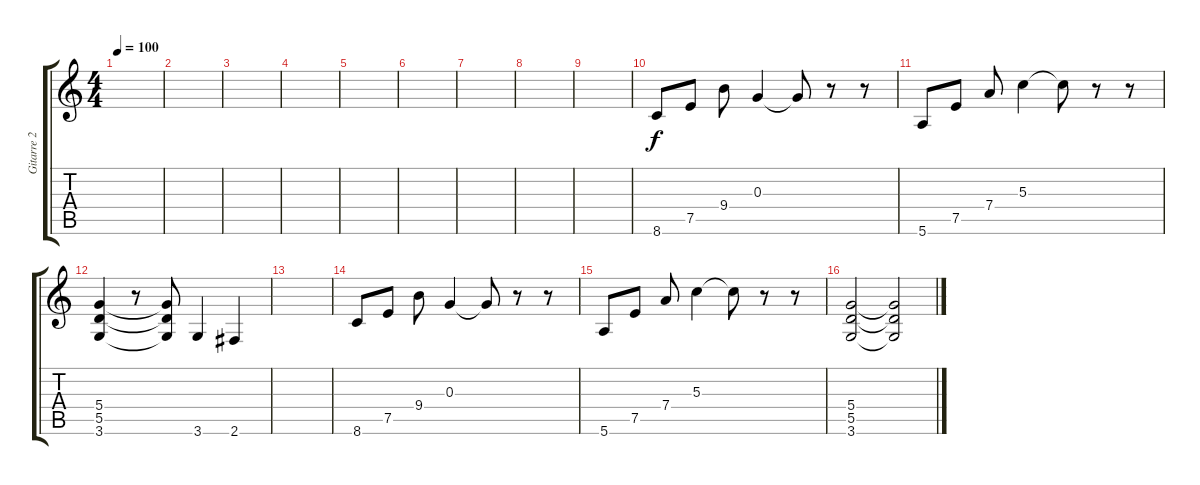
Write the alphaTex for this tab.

\track ("Gitarre 2" "Gitarre 2") {instrument electricguitarclean}
\staff {score tabs}
\tuning (E4 B3 G3 D3 A2 E2) {hide}
\ts (4 4)
\tempo 100
\clef g2
\ks c
|
|
|
|
|
|
|
|
|
8.6.8 7.5.8 9.4.8 0.3.4 0.3{t}.8 r.8 r.8 |
5.6.8 7.5.8 7.4.8 5.3.4 5.3{t}.8 r.8 r.8 |
(5.4 5.5 3.6).4 r.8 (5.4{t} 5.5{t} 3.6{t}).8 3.6.4 2.6.4 |
|
8.6.8 7.5.8 9.4.8 0.3.4 0.3{t}.8 r.8 r.8 |
5.6.8 7.5.8 7.4.8 5.3.4 5.3{t}.8 r.8 r.8 |
(5.4 5.5 3.6).2 (5.4{t} 5.5{t} 3.6{t}).2
